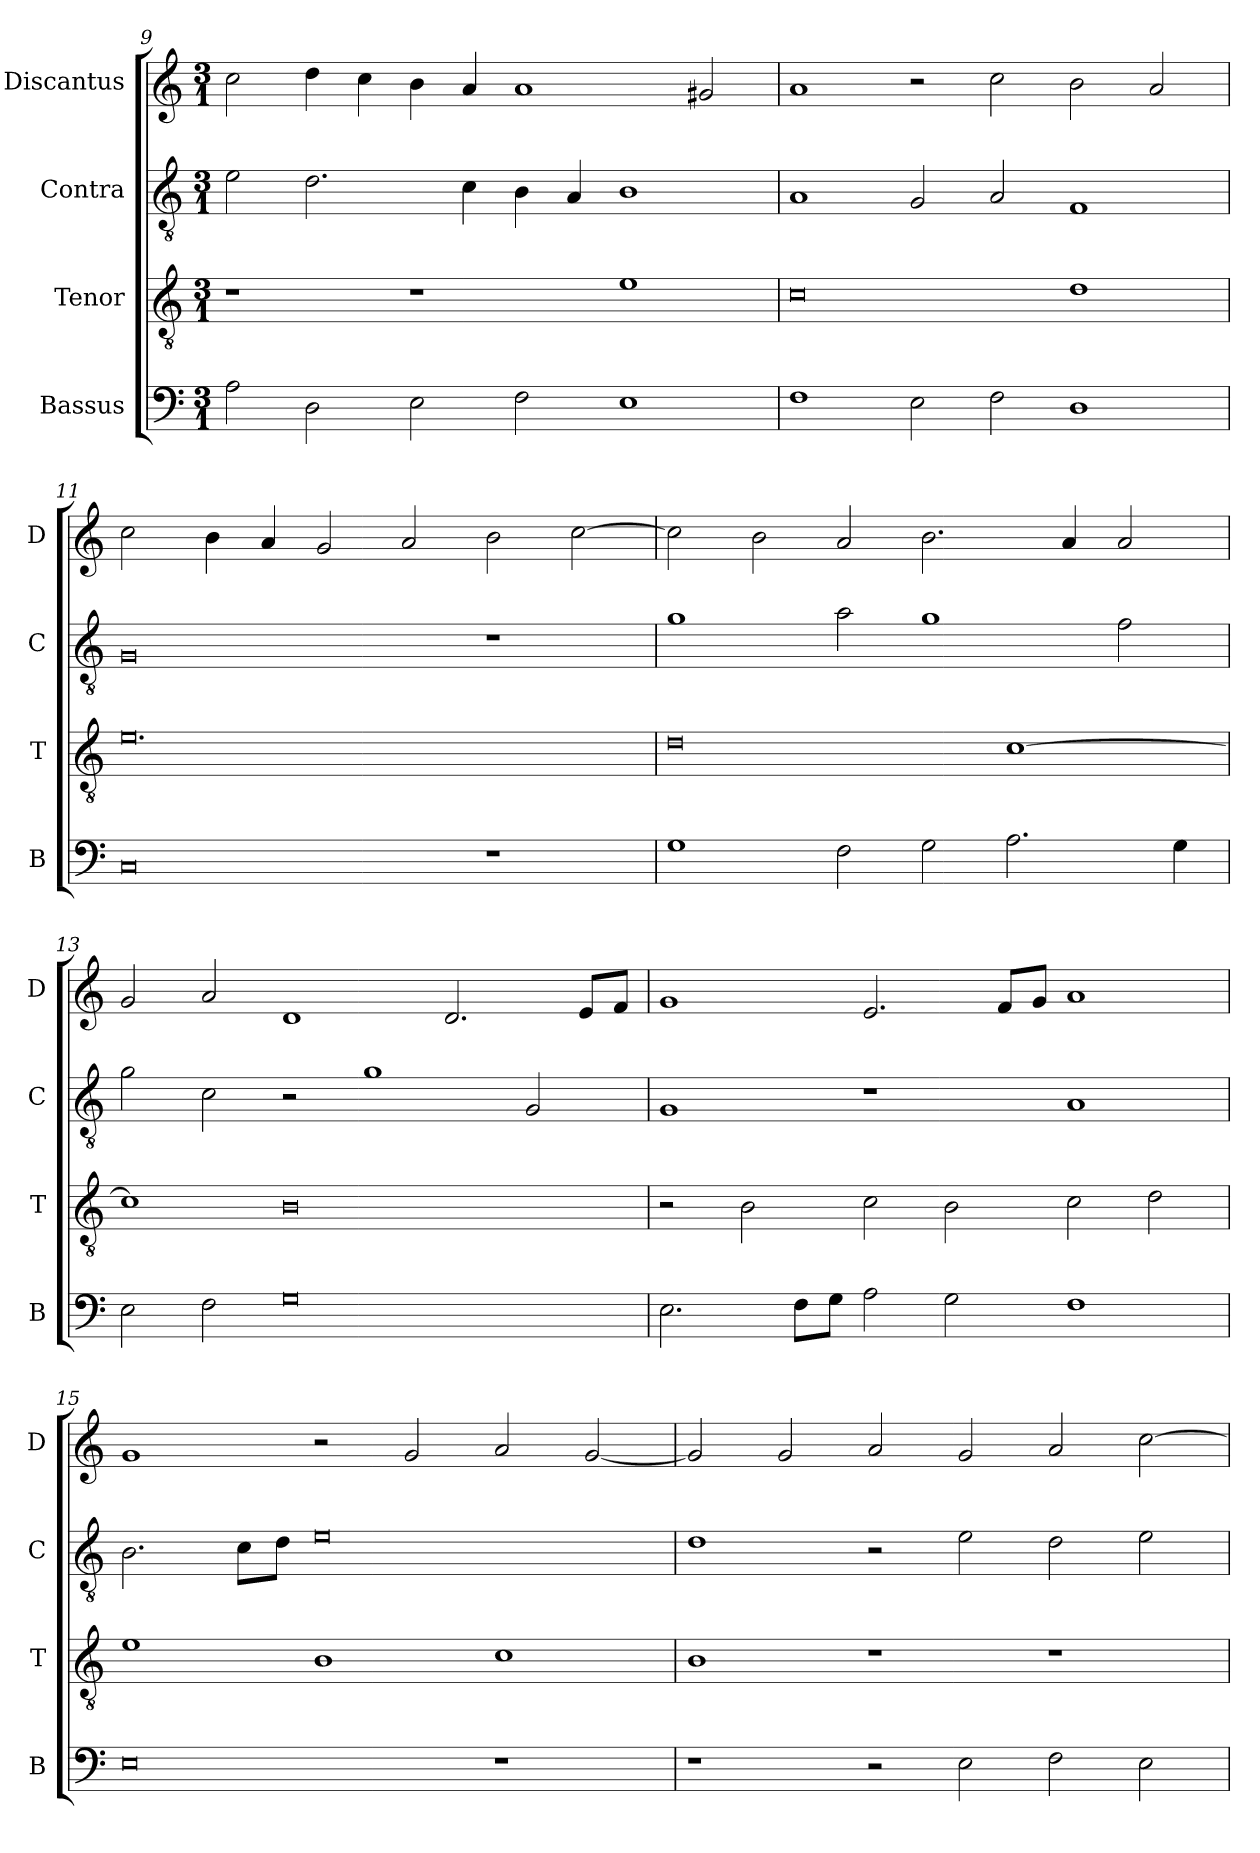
**kern	**kern	**kern	**kern
*part4	*part3	*part2	*part1
*staff4	*staff3	*staff2	*staff1
*I"Bassus	*I"Tenor	*I"Contra	*I"Discantus
*I'B	*I'T	*I'C	*I'D
*clefF4	*clefGv2	*clefGv2	*clefG2
*k[]	*k[]	*k[]	*k[]
*M3/1	*M3/1	*M3/1	*M3/1
=9	=9	=9	=9
2A\	1r	2e\	2cc\
2D\	.	2.d\	4dd\
.	.	.	4cc\
2E\	1r	.	4b\
.	.	4c\	4a/
2F\	.	4B\	1a
.	.	4A/	.
1E	1e	1B	.
.	.	.	2g#X/
=10	=10	=10	=10
1F	0c	1A	1a
2E\	.	2G/	2r
2F\	.	2A/	2cc\
1D	1d	1F	2b\
.	.	.	2a/
=11	=11	=11	=11
0C	0.e	0G	2cc\
.	.	.	4b\
.	.	.	4a/
.	.	.	2g/
.	.	.	2a/
1r	.	1r	2b\
.	.	.	[2cc\
=12	=12	=12	=12
1G	0d	1g	2cc\]
.	.	.	2b\
2F\	.	2a\	2a/
2G\	.	1g	2.b\
2.A\	[1c	.	.
.	.	.	4a/
.	.	2f\	2a/
4G\	.	.	.
=13	=13	=13	=13
2E\	1c]	2g\	2g/
2F\	.	2c\	2a/
0G	0B	2r	1d
.	.	1g	.
.	.	.	2.d/
.	.	2G/	.
.	.	.	8e/L
.	.	.	8f/J
=14	=14	=14	=14
2.E\	2r	1G	1g
.	2B\	.	.
8F\L	.	.	.
8G\J	.	.	.
2A\	2c\	1r	2.e/
2G\	2B\	.	.
.	.	.	8f/L
.	.	.	8g/J
1F	2c\	1A	1a
.	2d\	.	.
=15	=15	=15	=15
0E	1e	2.B\	1g
.	.	8c\L	.
.	.	8d\J	.
.	1B	0e	2r
.	.	.	2g/
1r	1c	.	2a/
.	.	.	[2g/
=16	=16	=16	=16
1r	1B	1d	2g/]
.	.	.	2g/
2r	1r	2r	2a/
2E\	.	2e\	2g/
2F\	1r	2d\	2a/
2E\	.	2e\	[2cc\
=	=	=	=
*-	*-	*-	*-
